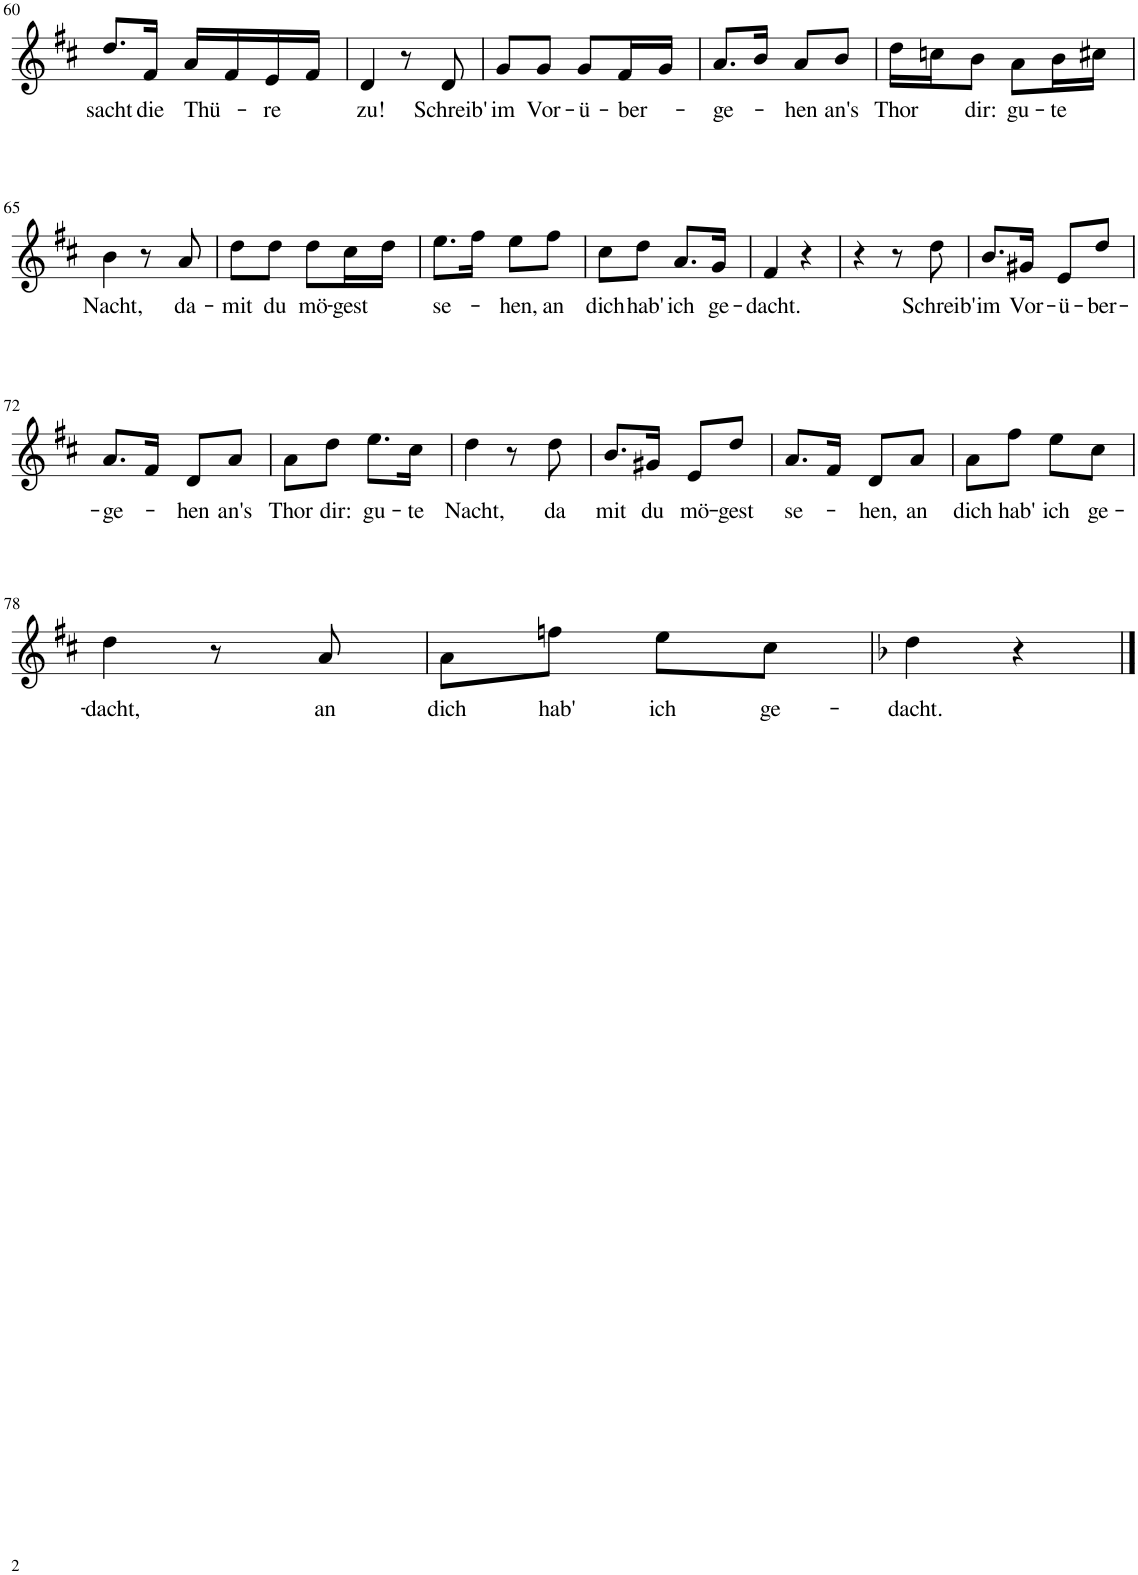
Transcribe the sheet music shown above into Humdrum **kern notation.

**kern	**text
*part1	*part1
*staff1	*staff1
*I"Piano	*
*I'Pno	*
!!LO:PB:g=z
*clefG2	*
*k[f#c#]	*
*M2/4	*
=60	=60
!	!LO:LY:b
8.dd/L	sacht
!	!LO:LY:b
16f#/Jk	die
!	!LO:LY:b
16a/LL	Thü-
16f#/	.
!	!LO:LY:b
16e/	-re
16f#/JJ	.
=61	=61
!	!LO:LY:b
4d/	zu!
8r	.
!	!LO:LY:b
8d/	Schreib'
=62	=62
!	!LO:LY:b
8g/L	im
!	!LO:LY:b
8g/J	Vor-
!	!LO:LY:b
8g/L	-ü-
!	!LO:LY:b
16f#/L	-ber-
16g/JJ	.
=63	=63
!	!LO:LY:b
8.a/L	-ge-
16b/Jk	.
!	!LO:LY:b
8a/L	-hen
!	!LO:LY:b
8b/J	an's
=64	=64
!	!LO:LY:b
16dd\LL	Thor
16ccn\J	.
!	!LO:LY:b
8b\J	dir:
!	!LO:LY:b
8a\L	gu-
!	!LO:LY:b
16b\L	-te
16cc#X\JJ	.
!!LO:LB:g=z
=65	=65
!	!LO:LY:b
4b\	Nacht,
8r	.
!	!LO:LY:b
8a/	da-
=66	=66
!	!LO:LY:b
8dd\L	-mit
!	!LO:LY:b
8dd\J	du
!	!LO:LY:b
8dd\L	mö-
!	!LO:LY:b
16cc#\L	-gest
16dd\JJ	.
=67	=67
!	!LO:LY:b
8.ee\L	se-
16ff#\Jk	.
!	!LO:LY:b
8ee\L	-hen,
!	!LO:LY:b
8ff#\J	an
=68	=68
!	!LO:LY:b
8cc#\L	dich
!	!LO:LY:b
8dd\J	hab'
!	!LO:LY:b
8.a/L	ich
!	!LO:LY:b
16g/Jk	ge-
=69	=69
!	!LO:LY:b
4f#/	-dacht.
4r	.
=70	=70
4r	.
8r	.
!	!LO:LY:b
8dd\	Schreib'
=71	=71
!	!LO:LY:b
8.b/L	im
!	!LO:LY:b
16g#X/Jk	Vor-
!	!LO:LY:b
8e/L	-ü-
!	!LO:LY:b
8dd/J	-ber-
!!LO:LB:g=z
=72	=72
!	!LO:LY:b
8.a/L	-ge-
16f#/Jk	.
!	!LO:LY:b
8d/L	-hen
!	!LO:LY:b
8a/J	an's
=73	=73
!	!LO:LY:b
8a\L	Thor
!	!LO:LY:b
8dd\J	dir:
!	!LO:LY:b
8.ee\L	gu-
!	!LO:LY:b
16cc#\Jk	-te
=74	=74
!	!LO:LY:b
4dd\	Nacht,
8r	.
!	!LO:LY:b
8dd\	da
=75	=75
!	!LO:LY:b
8.b/L	mit
!	!LO:LY:b
16g#X/Jk	du
!	!LO:LY:b
8e/L	mö-
!	!LO:LY:b
8dd/J	-gest
=76	=76
!	!LO:LY:b
8.a/L	se-
16f#/Jk	.
!	!LO:LY:b
8d/L	-hen,
!	!LO:LY:b
8a/J	an
=77	=77
!	!LO:LY:b
8a\L	dich
!	!LO:LY:b
8ff#\J	hab'
!	!LO:LY:b
8ee\L	ich
!	!LO:LY:b
8cc#\J	ge-
!!LO:LB:g=z
=78	=78
!	!LO:LY:b
4dd\	-dacht,
8r	.
!	!LO:LY:b
8a/	an
=79	=79
!	!LO:LY:b
8a\L	dich
!	!LO:LY:b
8ffn\J	hab'
!	!LO:LY:b
8ee\L	ich
!	!LO:LY:b
8cc#\J	ge-
=80	=80
*k[b-]	*
!	!LO:LY:b
4dd\	-dacht.
4r	.
==	==
*-	*-
